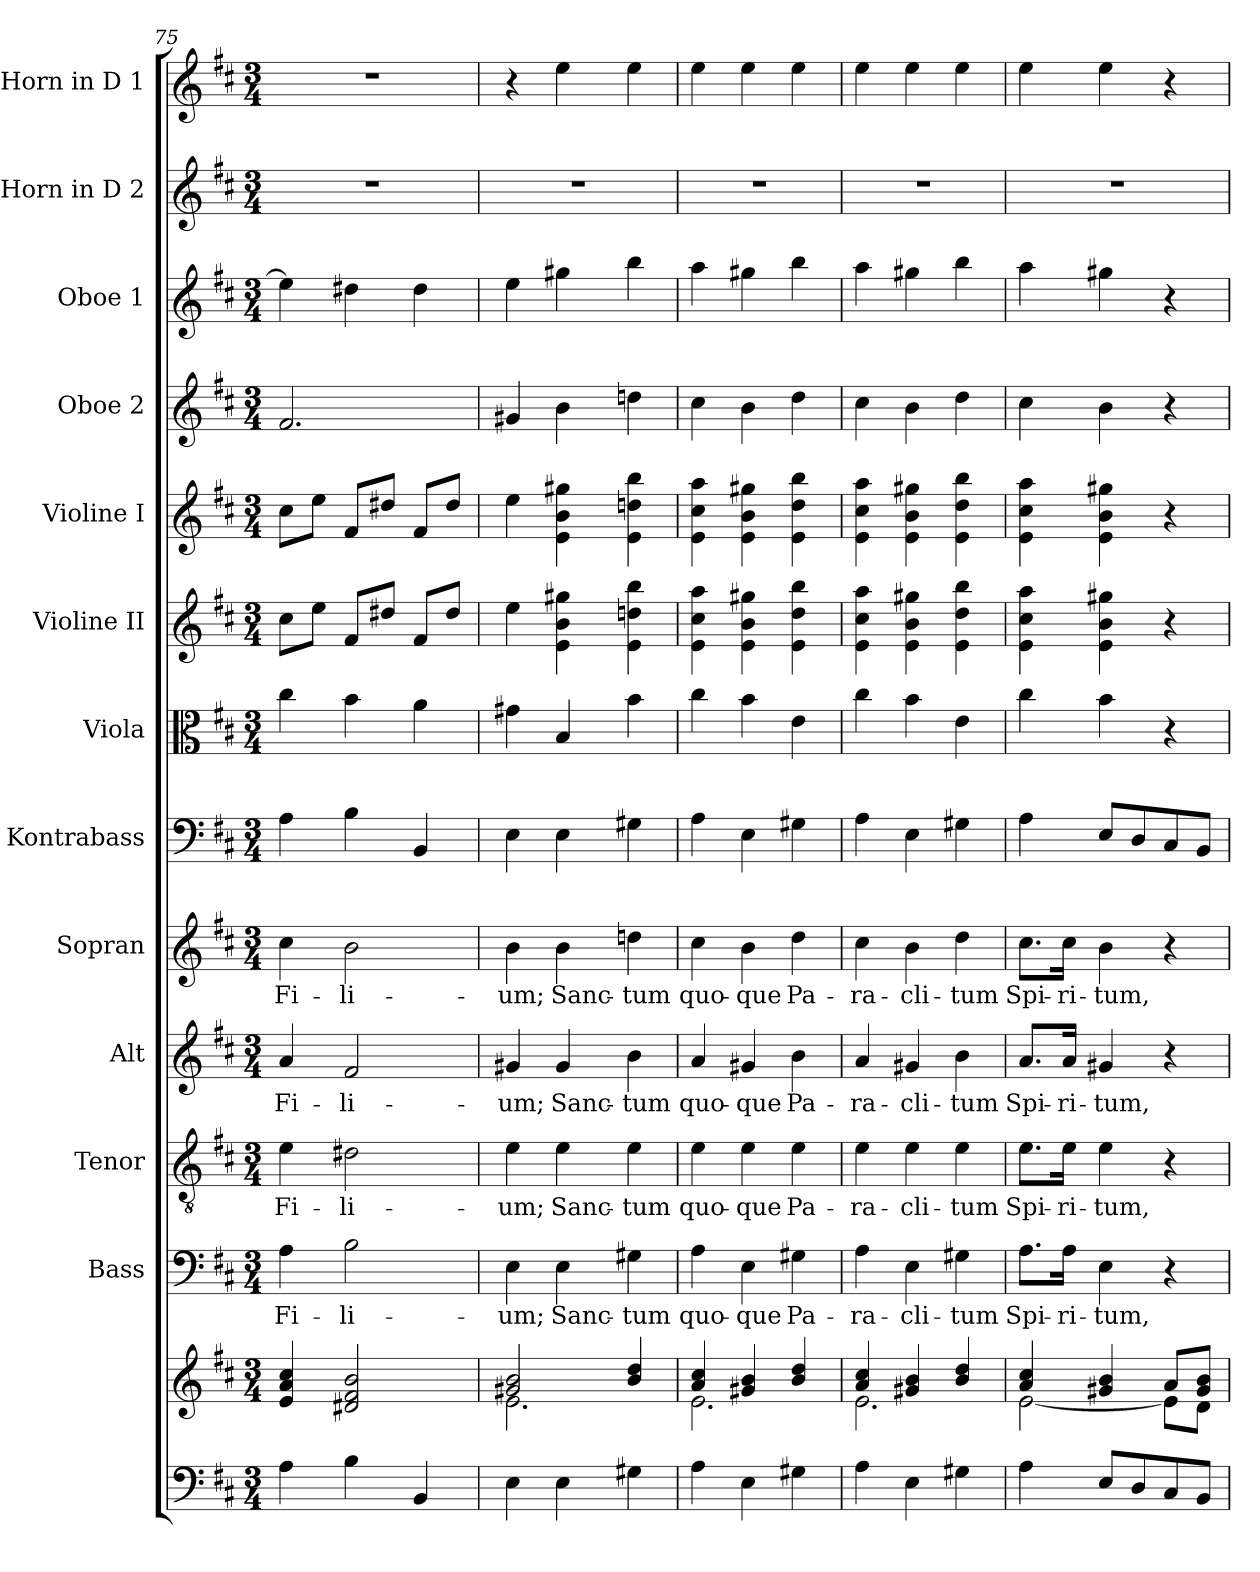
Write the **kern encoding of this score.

**kern	**kern	**kern	**text	**kern	**text	**kern	**text	**kern	**text	**kern	**kern	**kern	**kern	**kern	**kern	**kern	**kern
*part13	*part13	*part12	*part12	*part11	*part11	*part10	*part10	*part9	*part9	*part8	*part7	*part6	*part5	*part4	*part3	*part2	*part1
*staff14	*staff13	*staff12	*staff12	*staff11	*staff11	*staff10	*staff10	*staff9	*staff9	*staff8	*staff7	*staff6	*staff5	*staff4	*staff3	*staff2	*staff1
*	*	*I"Bass	*	*I"Tenor	*	*I"Alt	*	*I"Sopran	*	*I"Kontrabass	*I"Viola	*I"Violine II	*I"Violine I	*I"Oboe 2	*I"Oboe 1	*I"Horn in D 2	*I"Horn in D 1
*	*	*I'B.	*	*I'T.	*	*I'A.	*	*I'S.	*	*I'Kb.	*I'Vla.	*I'Vl. II	*I'Vl. I	*I'Ob. 2	*I'Ob. 1	*	*
!!LO:PB:g=z
*clefF4	*clefG2	*clefF4	*	*clefGv2	*	*clefG2	*	*clefG2	*	*clefF4	*clefC3	*clefG2	*clefG2	*clefG2	*clefG2	*clefG2	*clefG2
*	*	*	*	*	*	*	*	*	*	*ITrd7c12	*	*	*	*	*	*ITrd7c12	*ITrd7c12
*k[f#c#]	*k[f#c#]	*k[f#c#]	*	*k[f#c#]	*	*k[f#c#]	*	*k[f#c#]	*	*k[f#c#]	*k[f#c#]	*k[f#c#]	*k[f#c#]	*k[f#c#]	*k[f#c#]	*k[f#c#]	*k[f#c#]
*D:	*D:	*D:	*	*D:	*	*D:	*	*D:	*	*D:	*D:	*D:	*D:	*D:	*D:	*D:	*D:
*M3/4	*M3/4	*M3/4	*	*M3/4	*	*M3/4	*	*M3/4	*	*M3/4	*M3/4	*M3/4	*M3/4	*M3/4	*M3/4	*M3/4	*M3/4
=75	=75	=75	=75	=75	=75	=75	=75	=75	=75	=75	=75	=75	=75	=75	=75	=75	=75
!	!	!	!LO:LY:b	!	!LO:LY:b	!	!LO:LY:b	!	!LO:LY:b	!	!	!	!	!	!	!	!
4A\	4e/ 4a/ 4cc#/	4A\	Fi-	4e\	Fi-	4a/	Fi-	4cc#\	Fi-	4AA\	4cc#\	8cc#\L	8cc#\L	2.f#/	4ee\]	2.r	2.r
.	.	.	.	.	.	.	.	.	.	.	.	8ee\J	8ee\J	.	.	.	.
!	!	!	!LO:LY:b	!	!LO:LY:b	!	!LO:LY:b	!	!LO:LY:b	!	!	!	!	!	!	!	!
4B\	2d#X/ 2f#/ 2b/	2B\	-li-	2d#X\	-li-	2f#/	-li-	2b\	-li-	4BB\	4b\	8f#/L	8f#/L	.	4dd#X\	.	.
.	.	.	.	.	.	.	.	.	.	.	.	8dd#X/J	8dd#X/J	.	.	.	.
4BB/	.	.	.	.	.	.	.	.	.	4BBB/	4a\	8f#/L	8f#/L	.	4dd#\	.	.
.	.	.	.	.	.	.	.	.	.	.	.	8dd#/J	8dd#/J	.	.	.	.
=76	=76	=76	=76	=76	=76	=76	=76	=76	=76	=76	=76	=76	=76	=76	=76	=76	=76
*	*^	*	*	*	*	*	*	*	*	*	*	*	*	*	*	*	*
!	!	!	!	!LO:LY:b	!	!LO:LY:b	!	!LO:LY:b	!	!LO:LY:b	!	!	!	!	!	!	!	!
4E\	2g#X/ 2b/	2.e\	4E\	-um;	4e\	-um;	4g#X/	-um;	4b\	-um;	4EE\	4g#X\	4ee\	4ee\	4g#X/	4ee\	2.r	4r
!	!	!	!	!LO:LY:b	!	!LO:LY:b	!	!LO:LY:b	!	!LO:LY:b	!	!	!	!	!	!	!	!
4E\	.	.	4E\	Sanc-	4e\	Sanc-	4g#/	Sanc-	4b\	Sanc-	4EE\	4B/	4e\ 4b\ 4gg#X\	4e\ 4b\ 4gg#X\	4b\	4gg#X\	.	4e\
!	!	!	!	!LO:LY:b	!	!LO:LY:b	!	!LO:LY:b	!	!LO:LY:b	!	!	!	!	!	!	!	!
4G#X\	4b/ 4dd/	.	4G#X\	-tum	4e\	-tum	4b\	-tum	4ddn\	-tum	4GG#X\	4b\	4e\ 4ddn\ 4bb\	4e\ 4ddn\ 4bb\	4ddn\	4bb\	.	4e\
=77	=77	=77	=77	=77	=77	=77	=77	=77	=77	=77	=77	=77	=77	=77	=77	=77	=77	=77
!	!	!	!	!LO:LY:b	!	!LO:LY:b	!	!LO:LY:b	!	!LO:LY:b	!	!	!	!	!	!	!	!
4A\	4a/ 4cc#/	2.e\	4A\	quo-	4e\	quo-	4a/	quo-	4cc#\	quo-	4AA\	4cc#\	4e\ 4cc#\ 4aa\	4e\ 4cc#\ 4aa\	4cc#\	4aa\	2.r	4e\
!	!	!	!	!LO:LY:b	!	!LO:LY:b	!	!LO:LY:b	!	!LO:LY:b	!	!	!	!	!	!	!	!
4E\	4g#X/ 4b/	.	4E\	-que	4e\	-que	4g#X/	-que	4b\	-que	4EE\	4b\	4e\ 4b\ 4gg#X\	4e\ 4b\ 4gg#X\	4b\	4gg#X\	.	4e\
!	!	!	!	!LO:LY:b	!	!LO:LY:b	!	!LO:LY:b	!	!LO:LY:b	!	!	!	!	!	!	!	!
4G#X\	4b/ 4dd/	.	4G#X\	Pa-	4e\	Pa-	4b\	Pa-	4dd\	Pa-	4GG#X\	4e\	4e\ 4dd\ 4bb\	4e\ 4dd\ 4bb\	4dd\	4bb\	.	4e\
=78	=78	=78	=78	=78	=78	=78	=78	=78	=78	=78	=78	=78	=78	=78	=78	=78	=78	=78
!	!	!	!	!LO:LY:b	!	!LO:LY:b	!	!LO:LY:b	!	!LO:LY:b	!	!	!	!	!	!	!	!
4A\	4a/ 4cc#/	2.e\	4A\	-ra-	4e\	-ra-	4a/	-ra-	4cc#\	-ra-	4AA\	4cc#\	4e\ 4cc#\ 4aa\	4e\ 4cc#\ 4aa\	4cc#\	4aa\	2.r	4e\
!	!	!	!	!LO:LY:b	!	!LO:LY:b	!	!LO:LY:b	!	!LO:LY:b	!	!	!	!	!	!	!	!
4E\	4g#X/ 4b/	.	4E\	-cli-	4e\	-cli-	4g#X/	-cli-	4b\	-cli-	4EE\	4b\	4e\ 4b\ 4gg#X\	4e\ 4b\ 4gg#X\	4b\	4gg#X\	.	4e\
!	!	!	!	!LO:LY:b	!	!LO:LY:b	!	!LO:LY:b	!	!LO:LY:b	!	!	!	!	!	!	!	!
4G#X\	4b/ 4dd/	.	4G#X\	-tum	4e\	-tum	4b\	-tum	4dd\	-tum	4GG#X\	4e\	4e\ 4dd\ 4bb\	4e\ 4dd\ 4bb\	4dd\	4bb\	.	4e\
=79	=79	=79	=79	=79	=79	=79	=79	=79	=79	=79	=79	=79	=79	=79	=79	=79	=79	=79
!	!	!	!	!LO:LY:b	!	!LO:LY:b	!	!LO:LY:b	!	!LO:LY:b	!	!	!	!	!	!	!	!
4A\	4a/ 4cc#/	[<2e\	8.A\L	Spi-	8.e\L	Spi-	8.a/L	Spi-	8.cc#\L	Spi-	4AA\	4cc#\	4e\ 4cc#\ 4aa\	4e\ 4cc#\ 4aa\	4cc#\	4aa\	2.r	4e\
!	!	!	!	!LO:LY:b	!	!LO:LY:b	!	!LO:LY:b	!	!LO:LY:b	!	!	!	!	!	!	!	!
.	.	.	16A\Jk	-ri-	16e\Jk	-ri-	16a/Jk	-ri-	16cc#\Jk	-ri-	.	.	.	.	.	.	.	.
!	!	!	!	!LO:LY:b	!	!LO:LY:b	!	!LO:LY:b	!	!LO:LY:b	!	!	!	!	!	!	!	!
8E/L	4g#X/ 4b/	.	4E\	-tum,	4e\	-tum,	4g#X/	-tum,	4b\	-tum,	8EE/L	4b\	4e\ 4b\ 4gg#X\	4e\ 4b\ 4gg#X\	4b\	4gg#X\	.	4e\
8D/	.	.	.	.	.	.	.	.	.	.	8DD/	.	.	.	.	.	.	.
8C#/	8a/L	8e\L]	4r	.	4r	.	4r	.	4r	.	8CC#/	4r	4r	4r	4r	4r	.	4r
8BB/J	8g#/ 8b/J	8d\J	.	.	.	.	.	.	.	.	8BBB/J	.	.	.	.	.	.	.
*	*v	*v	*	*	*	*	*	*	*	*	*	*	*	*	*	*	*	*
=	=	=	=	=	=	=	=	=	=	=	=	=	=	=	=	=	=
*-	*-	*-	*-	*-	*-	*-	*-	*-	*-	*-	*-	*-	*-	*-	*-	*-	*-
